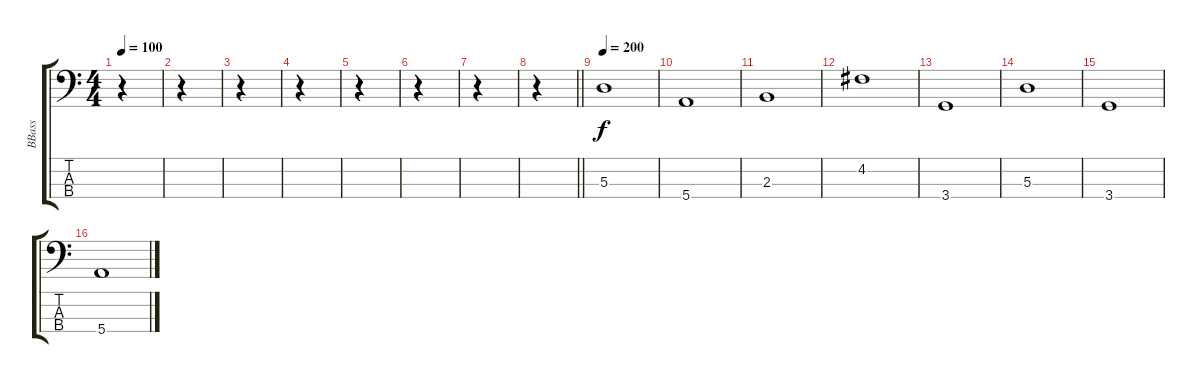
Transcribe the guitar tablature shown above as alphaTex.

\track ("BBass" "BBass") {instrument electricbassfinger}
\staff {score tabs}
\tuning (G2 D2 A1 E1) {hide}
\ts (4 4)
\tempo 100
\clef f4
\ks c
r.4{dy f instrument electricbassfinger} |
r.4 |
r.4 |
r.4 |
r.4 |
r.4 |
r.4 |
\barLineRight lightlight
r.4 |
\tempo 200
5.3.1 |
5.4.1 |
2.3.1 |
4.2.1 |
3.4.1 |
5.3.1 |
3.4.1 |
5.4.1
